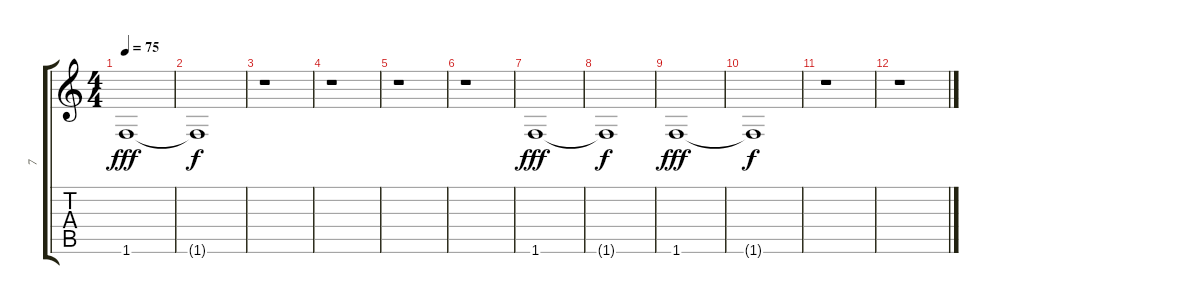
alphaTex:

\track ("7" "7") {instrument synthbass1}
\staff {score tabs}
\tuning (E4 B3 G3 D3 A2 E2) {hide}
\ts (4 4)
\tempo 75
\clef g2
\ks c
1.6.1{dy fff} |
1.6{t}.1{dy f} |
r.1 |
r.1 |
r.1 |
r.1 |
1.6.1{dy fff} |
1.6{t}.1{dy f} |
1.6.1{dy fff} |
1.6{t}.1{dy f} |
r.1 |
r.1
